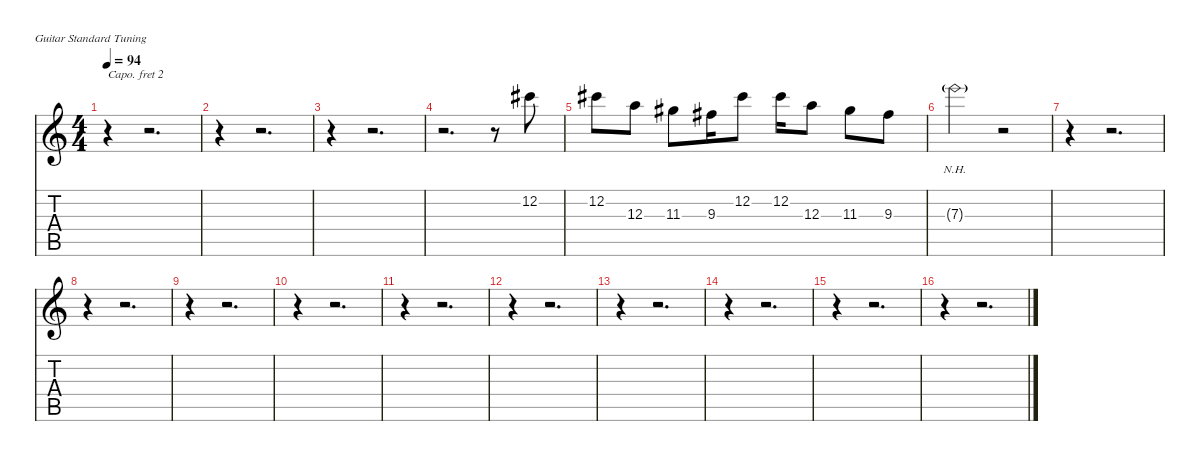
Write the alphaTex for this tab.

\defaultSystemsLayout 4
\hideDynamics
\bracketExtendMode nobrackets
\singleTrackTrackNamePolicy hidden
\multiTrackTrackNamePolicy hidden
\otherSystemsTrackNameOrientation horizontal
\track ("Johnny Marr (Solo)" "od.guit.") {instrument overdrivenguitar}
\staff {score tabs}
\capo 2
\tuning (E4 B3 G3 D3 A2 E2)
\ts (4 4)
\tempo 94
\clef g2
\ks c
r.4{dy mf} r.2{d} |
r.4 r.2{d} |
r.4 r.2{d} |
r.2{d} r.8 12.2{acc #}.8{dy f} |
12.2{acc #}.8 12.3.8 11.3{acc #}.8 9.3{acc #}.16 12.2{acc #}.8 12.2{acc #}.16 12.3.8 11.3{acc #}.8 9.3{acc #}.8 |
7.3{nh g}.2{dy mf} r.2 |
r.4 r.2{d} |
r.4 r.2{d} |
r.4 r.2{d} |
r.4 r.2{d} |
r.4 r.2{d} |
r.4 r.2{d} |
r.4 r.2{d} |
r.4 r.2{d} |
r.4 r.2{d} |
r.4 r.2{d}
